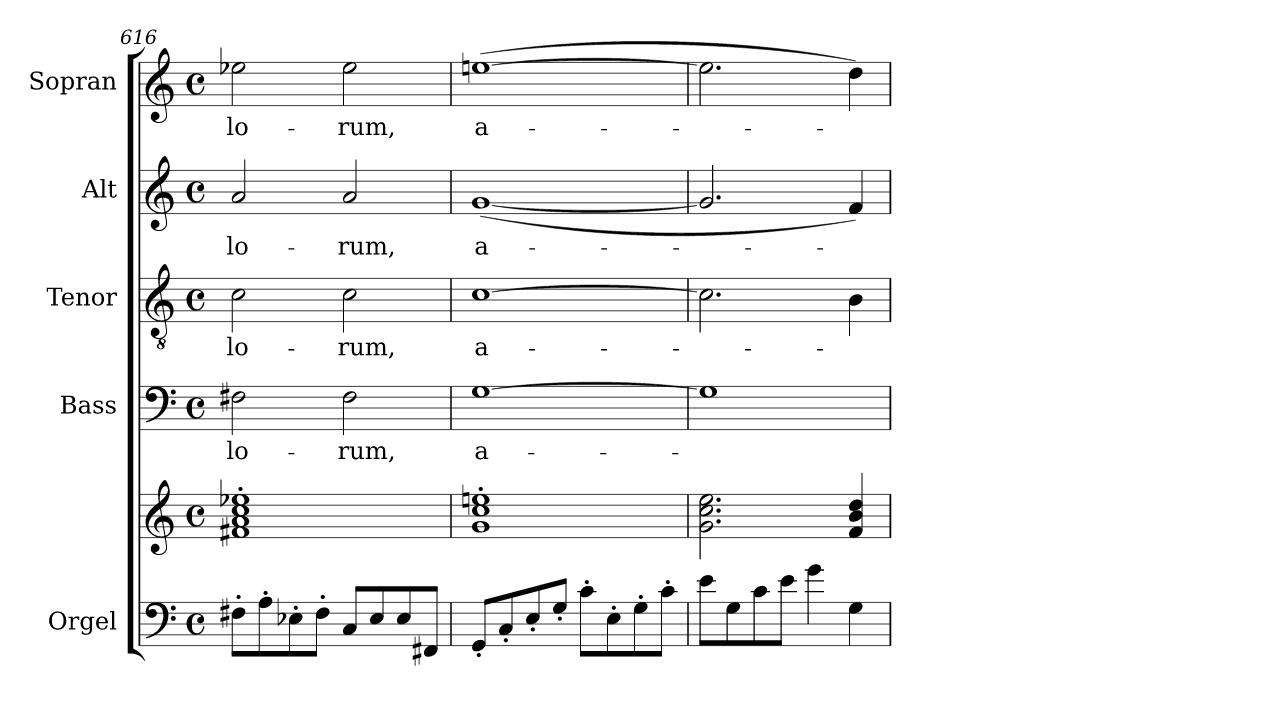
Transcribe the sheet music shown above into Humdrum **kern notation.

**kern	**kern	**kern	**text	**kern	**text	**kern	**text	**kern	**text
*part5	*part5	*part4	*part4	*part3	*part3	*part2	*part2	*part1	*part1
*staff6	*staff5	*staff4	*staff4	*staff3	*staff3	*staff2	*staff2	*staff1	*staff1
*I"Orgel	*	*I"Bass	*	*I"Tenor	*	*I"Alt	*	*I"Sopran	*
*I'Org.	*	*I'B.	*	*I'T.	*	*I'A.	*	*I'S.	*
*clefF4	*clefG2	*clefF4	*	*clefGv2	*	*clefG2	*	*clefG2	*
*k[]	*k[]	*k[]	*	*k[]	*	*k[]	*	*k[]	*
*C:	*C:	*C:	*	*C:	*	*C:	*	*C:	*
*M4/4	*M4/4	*M4/4	*	*M4/4	*	*M4/4	*	*M4/4	*
*met(c)	*met(c)	*met(c)	*	*met(c)	*	*met(c)	*	*met(c)	*
=616	=616	=616	=616	=616	=616	=616	=616	=616	=616
!	!	!	!LO:LY:b	!	!LO:LY:b	!	!LO:LY:b	!	!LO:LY:b
8F#X'>\L	1f#X'> 1a'> 1cc'> 1ee-X'>	2F#X\	-lo-	2c\	-lo-	2a/	-lo-	2ee-X\	-lo-
8A'>\	.	.	.	.	.	.	.	.	.
8E-X'>\	.	.	.	.	.	.	.	.	.
8F#'>\J	.	.	.	.	.	.	.	.	.
!	!	!	!LO:LY:b	!	!LO:LY:b	!	!LO:LY:b	!	!LO:LY:b
8C/L	.	2F#\	-rum,	2c\	-rum,	2a/	-rum,	2ee-\	-rum,
8E-/	.	.	.	.	.	.	.	.	.
8E-/	.	.	.	.	.	.	.	.	.
8FF#X/J	.	.	.	.	.	.	.	.	.
!!LO:PB:g=z
=617	=617	=617	=617	=617	=617	=617	=617	=617	=617
!	!	!	!LO:LY:b	!	!LO:LY:b	!	!LO:LY:b	!	!LO:LY:b
8GG'</L	1g'> 1cc'> 1een'>	[1G	a-	[1c	a-	(<[1g	a-	(>[1een	a-
8C'</	.	.	.	.	.	.	.	.	.
8E'</	.	.	.	.	.	.	.	.	.
8G'</J	.	.	.	.	.	.	.	.	.
8c'>\L	.	.	.	.	.	.	.	.	.
8E'>\	.	.	.	.	.	.	.	.	.
8G'>\	.	.	.	.	.	.	.	.	.
8c'>\J	.	.	.	.	.	.	.	.	.
=618	=618	=618	=618	=618	=618	=618	=618	=618	=618
8e\L	2.g\ 2.cc\ 2.ee\	1G]	.	2.c\]	.	2.g/]	.	2.ee\]	.
8G\	.	.	.	.	.	.	.	.	.
8c\	.	.	.	.	.	.	.	.	.
8e\J	.	.	.	.	.	.	.	.	.
4g\	.	.	.	.	.	.	.	.	.
4G\	4f/ 4b/ 4dd/	.	.	4B\	.	4f/)	.	4dd\)	.
=	=	=	=	=	=	=	=	=	=
*-	*-	*-	*-	*-	*-	*-	*-	*-	*-
